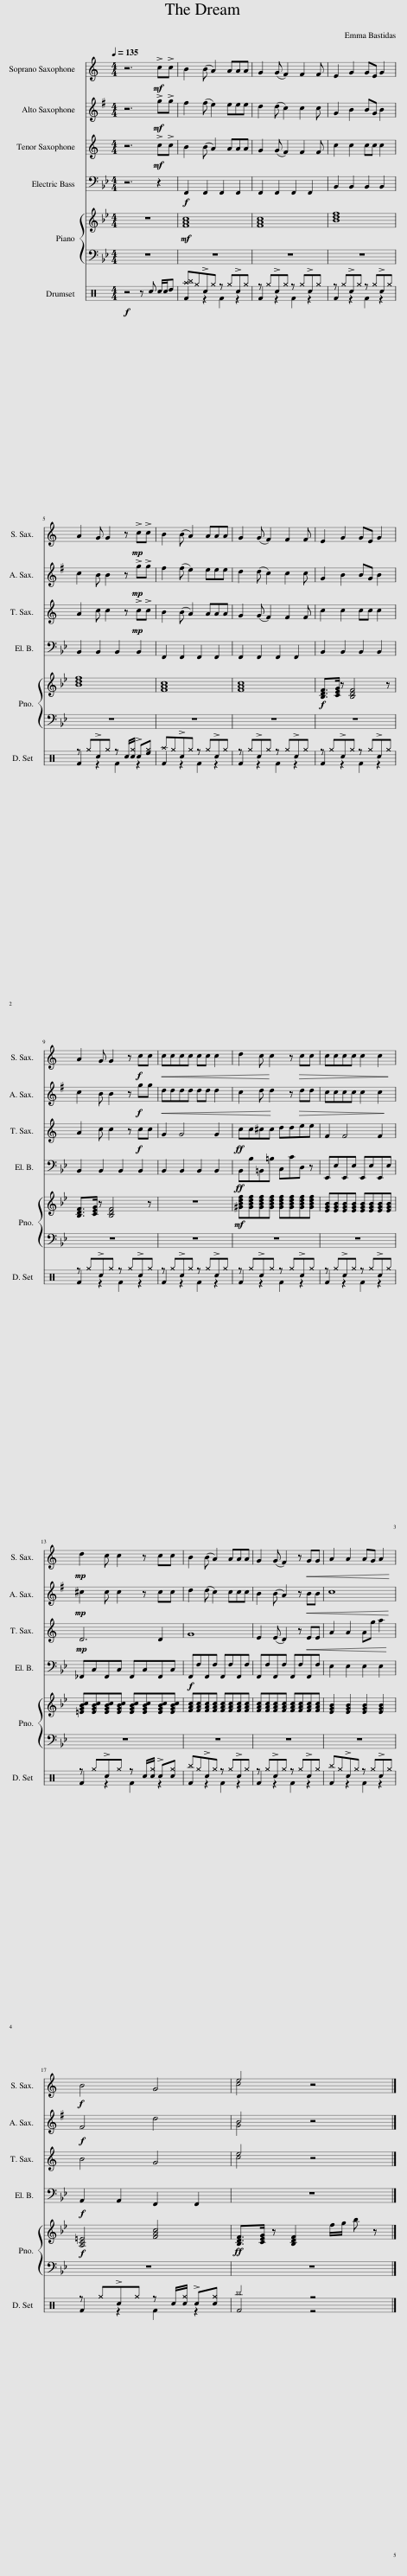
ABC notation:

X:1
%%score ( 1 2 ) ( 3 4 ) ( 5 6 ) 7 8 9 ( 10 11 ) ( 12 13 )
L:1/8
Q:1/4=135
M:4/4
I:linebreak $
K:Bb
V:1 treble transpose=-2
V:2 treble transpose="-2 "
V:3 treble transpose=-9
V:4 treble transpose="-9 "
V:5 treble transpose=-14
V:6 treble transpose="-14 "
V:7 treble transpose=-21
V:8 treble-8
V:9 bass transpose=-12
V:10 treble
V:11 treble
V:12 perc
K:none
V:13 perc
K:none
V:1
[K:C] z6!mf! !>!c!>!c | B2 (B A2) AAA | G2 (G F2) F2 F | E2 G2 GE G2 |$ A2 G G2 z!mp! !>!c!>!c | %5
 B2 (B A2) AAA | G2 (G F2) F2 F | E2 G2 GE G2 |$ A2 G G2 z!f! cc |!<(! cccc cc c2!<)! | %10
 d2 c c2 z!>(! cc!>)! | cccc c2 c2 |$!mp! d2 c c2 z cc | B2 (B A2) AAA | G2 (G F2) z!<(! GG!<)! | %15
 A2 A2 AG A2 |$!f! B4 G4 | e4 z4 |] %18
V:2
[K:C] x8 | x8 | x8 | x8 |$ x8 | %5
 x8 | x8 | x8 |$ x8 | x8 | %10
 x8 | x8 |$ x8 | x8 | x8 | %15
 x8 |$ x8 | c4 x4 |] %18
V:3
[K:G] z6!mf! !>!g!>!g | f2 (f e2) eee | d2 (d c2) c2 c | G2 B2 BG B2 |$ c2 B B2 z!mp! !>!g!>!g | %5
 f2 (f e2) eee | d2 (d c2) c2 c | G2 B2 BG B2 |$ c2 B B2 z!f! gg |!<(! dddd dd d2!<)! | %10
 c2 d d2 z!>(! dd!>)! | cccc c2 c2 |$!mp! ^c2 c c2 z cc | d2 (d c2) ccc | B2 (B A2) z!<(! BB!<)! | %15
 c8 |$!f! F4 d4 | B4 z4 |] %18
V:4
[K:G] x8 | x8 | x8 | x8 |$ x8 | %5
 x8 | x8 | x8 |$ x8 | x8 | %10
 x8 | x8 |$ x8 | x8 | x8 | %15
 x8 |$ x8 | G4 x4 |] %18
V:5
[K:C] z6!mf! !>!c!>!c | B2 (B A2) AAA | G2 (G F2) F2 F | c2 c2 cc c2 |$ A2 c c2 z!mp! !>!c!>!c | %5
 B2 (B A2) AAA | G2 (G F2) F2 F | c2 c2 cc c2 |$ A2 c c2 z!f! cc | G2 G4 G2 | %10
!ff! cc^cc ddee | F2 F4 F2 |$!mp! D6 D2 | G8 | E2 (E D2) z!<(! EE!<)! | %15
 A2 A2 Ag a2 |$ B4 G4 | e4 z4 |] %18
V:6
[K:C] x8 | x8 | x8 | x8 |$ x8 | %5
 x8 | x8 | x8 |$ x8 | x8 | %10
 x8 | x8 |$ x8 | x8 | x8 | %15
 x8 |$ x8 | c4 x4 |] %18
V:7
[K:G] z6 g' g' | f'2 f' e'2 e' e' e' | d'2 d' c'2 c'2 c' | g2 b2 b g b2 |$ c'2 b b2 z g' g' | %5
 f'2 f' e'2 e' e' e' | d'2 d' c'2 c'2 c' | g2 b2 b g b2 |$ c'2 b b2 z g' g' | z8 | %10
 z8 | z8 |$ z8 | z8 | z8 | %15
 z8 |$ z8 | z8 |] %18
V:8
 z6 B B | A2 A G2 G G G | F2 F E2 E2 E | B2 B2 B B B2 |$ G2 B B2 z B B | %5
 A2 A G2 G G G | F2 F E2 E2 E | B2 B2 B B B2 |$ G2 B B2 z B B | z8 | %10
 z8 | !tenuto!.E2 E4 E2 |$ =E2 E E2 z!ff! [db] [db] | [ca]2 [ca] [Bg]- [Bg] [Bg] [Bg] [Bg] | [Af]2 [Af] [Ge]- [Ge]2 [Af] [Af] | %15
 [Bg]2 [Bg]2 [Bg] [Bg] [Bg]2 |$ z8 | z8 |] %18
V:9
 z6 z2 |!f! F,,2 F,,2 F,,2 F,,2 | F,,2 F,,2 F,,2 F,,2 | B,,2 B,,2 B,,2 B,,2 |$ B,,2 B,,2 B,,2 B,,2 | %5
 F,,2 F,,2 F,,2 F,,2 | F,,2 F,,2 F,,2 F,,2 | B,,2 B,,2 B,,2 B,,2 |$ B,,2 B,,2 B,,2 B,,2 | B,,2 B,,2 B,,2 B,,2 | %10
!ff! B,,B,=B,,=B, C,CD, z | E,,E,E,,E, E,,E,E,,E, |$ _F,,C,F,,C, F,,C,F,,C, |!f! F,,F,F,,F, F,,F,F,,F, | F,,F,F,,F, F,,F,F,,F, | %15
 E,2 E,2 E,2 E,2 |$!f! A,,2 A,,2 F,,2 F,,2 | z8 |] %18
V:10
 z8 |!mf! [Ac]8 | [Ac]8 | [df]8 |$ [df]8 | %5
 [Ac]8 | [Ac]8 |!f! [B,DF]>[CEG] z [B,DF]4 z |$ [B,DF]>[CEG] z [B,DF]4 z | z8 | %10
!mf! [^GBdf][GBdf][GBdf][GBdf] [GBdf][GBdf][GBdf][GBdf] | [EGB][EGB][EGB][EGB] [EGB][EGB][EGB][EGB] |$ [=EGBc][EGBc][EGBc][EGBc] [EGBc][EGBc][EGBc][EGBc] | [FAc][FAc][FAc][FAc] [FAc][FAc][FAc][FAc] | [FAc][FAc][FAc][FAc] [FAc][FAc][FAc][FAc] | %15
 [EGB]2 [EGB]2 [EGB]2 [EGB]2 |$!f! [A,C=E]4 [FAc]4 |!ff! [B,DF]>[CEG] z [B,DF]2 f/g/ b z |] %18
V:11
 x8 | F8 | F8 | B8 |$ B8 | %5
 F8 | F8 | x8 |$ x8 | x8 | %10
 x8 | x8 |$ x8 | x8 | x8 | %15
 x8 |$ x8 | x8 |] %18
V:12
[K:C]!f! z4 z c c/c/d | [^a^b]^g!>!c^g z ^g!>!c^g | z ^g!>!c^g z ^g!>!c^g | z ^g!>!c^g z ^g!>!c^g |$ z ^g!>!c^g z c/[c^g]/ !>!c[e^g] | %5
 ^a^g!>!c^g z ^g!>!c^g | z ^g!>!c^g z ^g!>!c^g | z ^g!>!c^g z ^g!>!c^g |$ z ^g!>!c^g z ^g!>!c^g | z ^g!>!c^g z ^g!>!c^g | %10
 z ^g!>!c^g z ^g!>!c^g | z ^g!>!c^g z ^g!>!c^g |$ z ^g!>!c^g z c/[c^g]/ !>!c[c^g] | ^b^g!>!c^g z ^g!>!c^g | z ^g!>!c^g z ^g!>!c^g | %15
 ^b^g!>!c^g z ^g!>!c^g |$ z ^g!>!c^g z c/[c^g]/ !>!c[c^g] | ^b4 z4 |] %18
V:13
[K:C] x8 | F2 z2 F2 z2 | F2 z2 F2 z2 | F2 z2 F2 z2 |$ F2 z2 F2 z2 | %5
 F2 z2 F2 z2 | F2 z2 F2 z2 | F2 z2 F2 z2 |$ F2 z2 F2 z2 | F2 z2 F2 z2 | %10
 F2 z2 F2 z2 | F2 z2 F2 z2 |$ F2 z2 F2 z2 | F2 z2 F2 z2 | F2 z2 F2 z2 | %15
 F2 z2 F2 z2 |$ F2 z2 F2 z2 | F4 z4 |] %18
